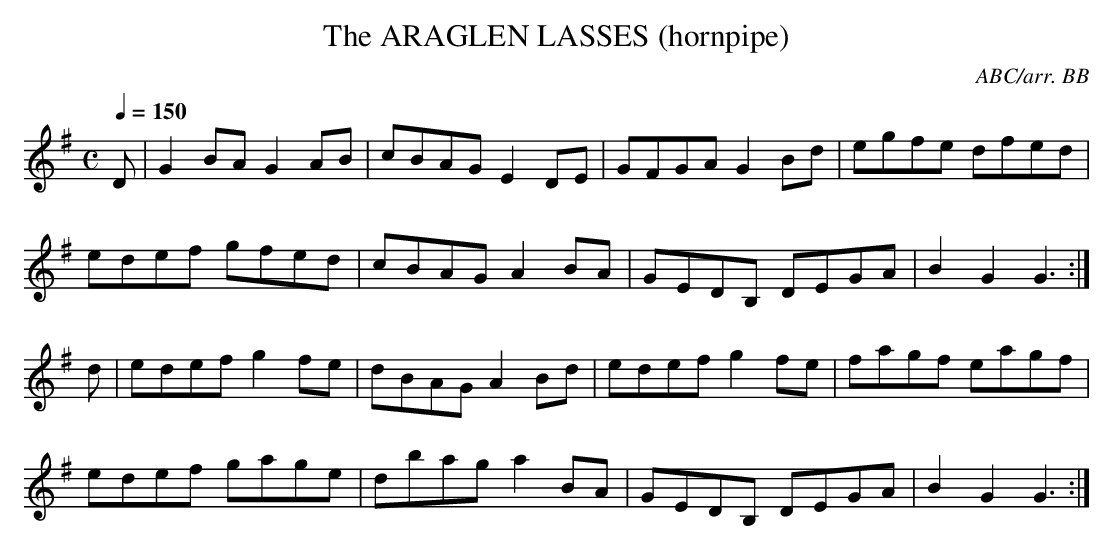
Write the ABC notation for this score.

X:1
T:ARAGLEN LASSES (hornpipe), The
Q:1/4=150
C:ABC/arr. BB
M:C
L:1/8
K:G
D|G2BA G2AB|cBAG E2DE|GFGA G2Bd|egfe dfed|
edef gfed|cBAG A2BA|GEDB, DEGA|B2G2G3 :|
d|edef g2fe|dBAG A2Bd|edef g2fe|fagf eagf|
edef gage|dbag a2BA|GEDB, DEGA|B2G2G3 :|
